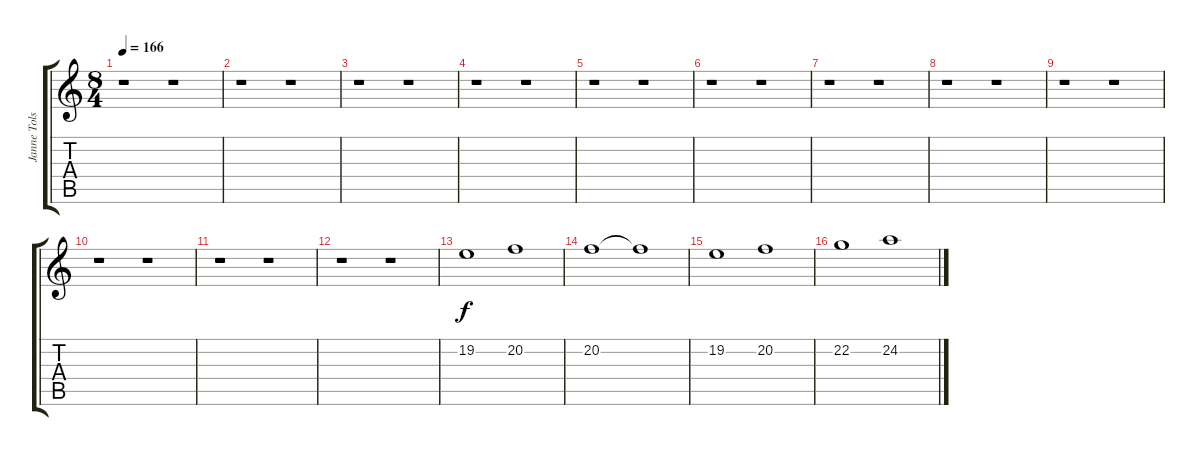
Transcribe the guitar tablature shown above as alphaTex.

\track ("Janne Tolsa - Lead Keyboard" "Janne Tols") {instrument pad3polysynth}
\staff {score tabs}
\tuning (D4 A3 F3 C3 G2 D2) {hide}
\ts (8 4)
\tempo 166
\clef g2
\ks c
r.1{dy f} r.1 |
r.1 r.1 |
r.1 r.1 |
r.1 r.1 |
r.1 r.1 |
r.1 r.1 |
r.1 r.1 |
r.1 r.1 |
r.1 r.1 |
r.1 r.1 |
r.1 r.1 |
r.1 r.1 |
19.2.1 20.2.1 |
20.2.1 20.2{t}.1 |
19.2.1 20.2.1 |
22.2.1 24.2.1
